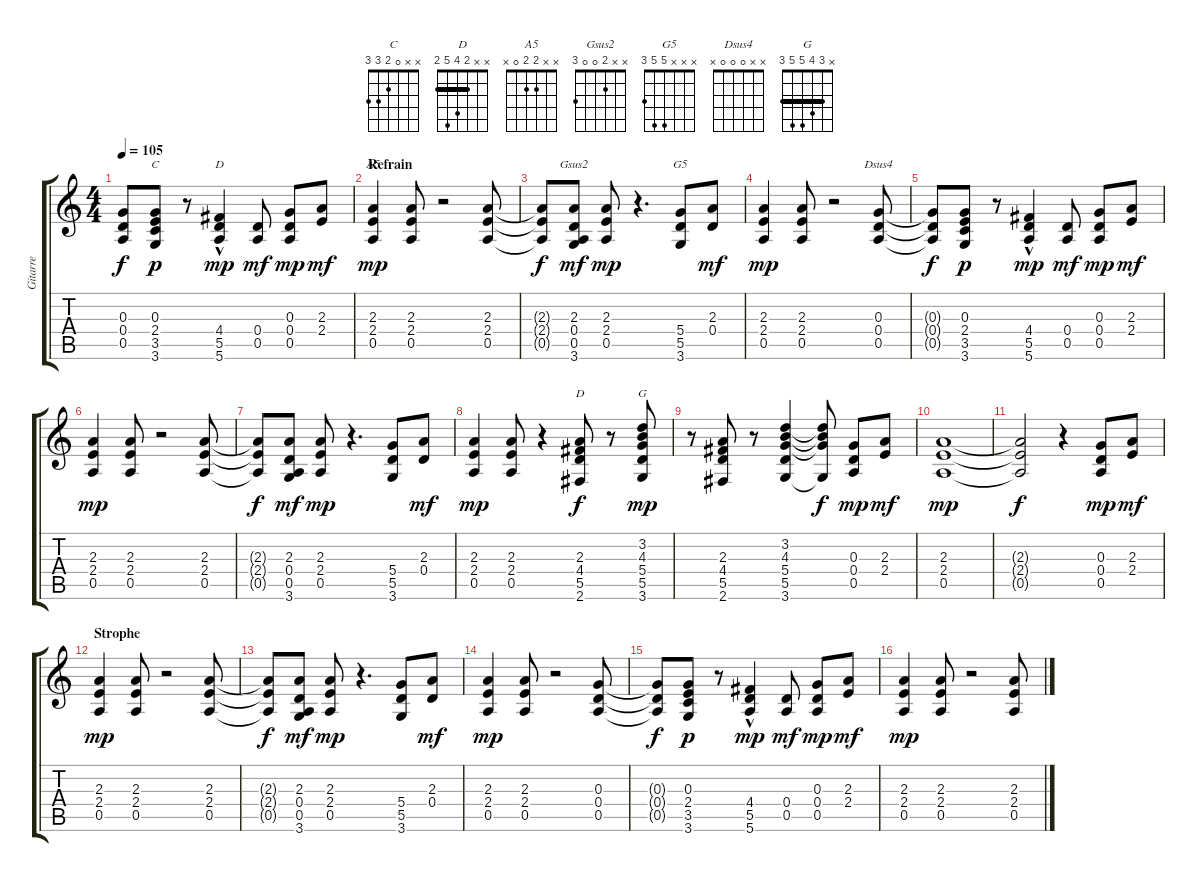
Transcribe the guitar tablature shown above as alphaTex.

\track ("Gitarre" "Gitarre") {instrument overdrivenguitar}
\staff {score tabs}
\tuning (E4 B3 G3 D3 A2 E2) {hide}
\chord ("C" x x 0 2 3 3)
\chord ("D" x x x 4 5 5)
\chord ("A5" x x 2 2 0 x)
\chord ("Gsus2" x x 2 0 0 3)
\chord ("G5" x x x 5 5 3)
\chord ("Dsus4" x x 0 0 0 x)
\chord ("D" x x 2 4 5 2) {barre 2}
\chord ("G" x 3 4 5 5 3) {barre 3}
\ts (4 4)
\tempo 105
\clef g2
\ks c
(0.3{t} 0.4{t} 0.5{t}).8{dy f} (0.3 2.4 3.5 3.6).8{ch "C" dy p} r.8 (4.4{hac} 5.5 5.6).4{ch "D" dy mp} (0.4 0.5).8{dy mf} (0.3 0.4 0.5).8{dy mp} (2.3 2.4).8{dy mf} |
\section ("" "Refrain")
(2.3 2.4 0.5).4{ch "A5" dy mp} (2.3 2.4 0.5).8 r.2 (2.3 2.4 0.5).8 |
(2.3{t} 2.4{t} 0.5{t}).8{dy f} (2.3 0.4 0.5 3.6).8{ch "Gsus2" dy mf} (2.3 2.4 0.5).8{dy mp} r.4{d} (5.4 5.5 3.6).8{ch "G5"} (2.3 0.4).8{dy mf} |
(2.3 2.4 0.5).4{dy mp} (2.3 2.4 0.5).8 r.2 (0.3 0.4 0.5).8{ch "Dsus4"} |
(0.3{t} 0.4{t} 0.5{t}).8{dy f} (0.3 2.4 3.5 3.6).8{dy p} r.8 (4.4{hac} 5.5 5.6).4{dy mp} (0.4 0.5).8{dy mf} (0.3 0.4 0.5).8{dy mp} (2.3 2.4).8{dy mf} |
(2.3 2.4 0.5).4{dy mp} (2.3 2.4 0.5).8 r.2 (2.3 2.4 0.5).8 |
(2.3{t} 2.4{t} 0.5{t}).8{dy f} (2.3 0.4 0.5 3.6).8{dy mf} (2.3 2.4 0.5).8{dy mp} r.4{d} (5.4 5.5 3.6).8 (2.3 0.4).8{dy mf} |
(2.3 2.4 0.5).4{dy mp} (2.3 2.4 0.5).8 r.4 (2.3 4.4 5.5 2.6).8{ch "D" dy f} r.8 (3.2 4.3 5.4 5.5 3.6).8{ch "G" dy mp} |
r.8 (2.3 4.4 5.5 2.6).8 r.8 (3.2 4.3 5.4 5.5 3.6).4 (3.2{t} 4.3{t} 5.4{t} 3.6{t}).8{dy f} (0.3 0.4 0.5).8{dy mp} (2.3 2.4).8{dy mf} |
(2.3 2.4 0.5).1{dy mp} |
(2.3{t} 2.4{t} 0.5{t}).2{dy f} r.4 (0.3 0.4 0.5).8{dy mp} (2.3 2.4).8{dy mf} |
\section ("" "Strophe")
(2.3 2.4 0.5).4{dy mp} (2.3 2.4 0.5).8 r.2 (2.3 2.4 0.5).8 |
(2.3{t} 2.4{t} 0.5{t}).8{dy f} (2.3 0.4 0.5 3.6).8{dy mf} (2.3 2.4 0.5).8{dy mp} r.4{d} (5.4 5.5 3.6).8 (2.3 0.4).8{dy mf} |
(2.3 2.4 0.5).4{dy mp} (2.3 2.4 0.5).8 r.2 (0.3 0.4 0.5).8 |
(0.3{t} 0.4{t} 0.5{t}).8{dy f} (0.3 2.4 3.5 3.6).8{dy p} r.8 (4.4{hac} 5.5 5.6).4{dy mp} (0.4 0.5).8{dy mf} (0.3 0.4 0.5).8{dy mp} (2.3 2.4).8{dy mf} |
(2.3 2.4 0.5).4{dy mp} (2.3 2.4 0.5).8 r.2 (2.3 2.4 0.5).8
